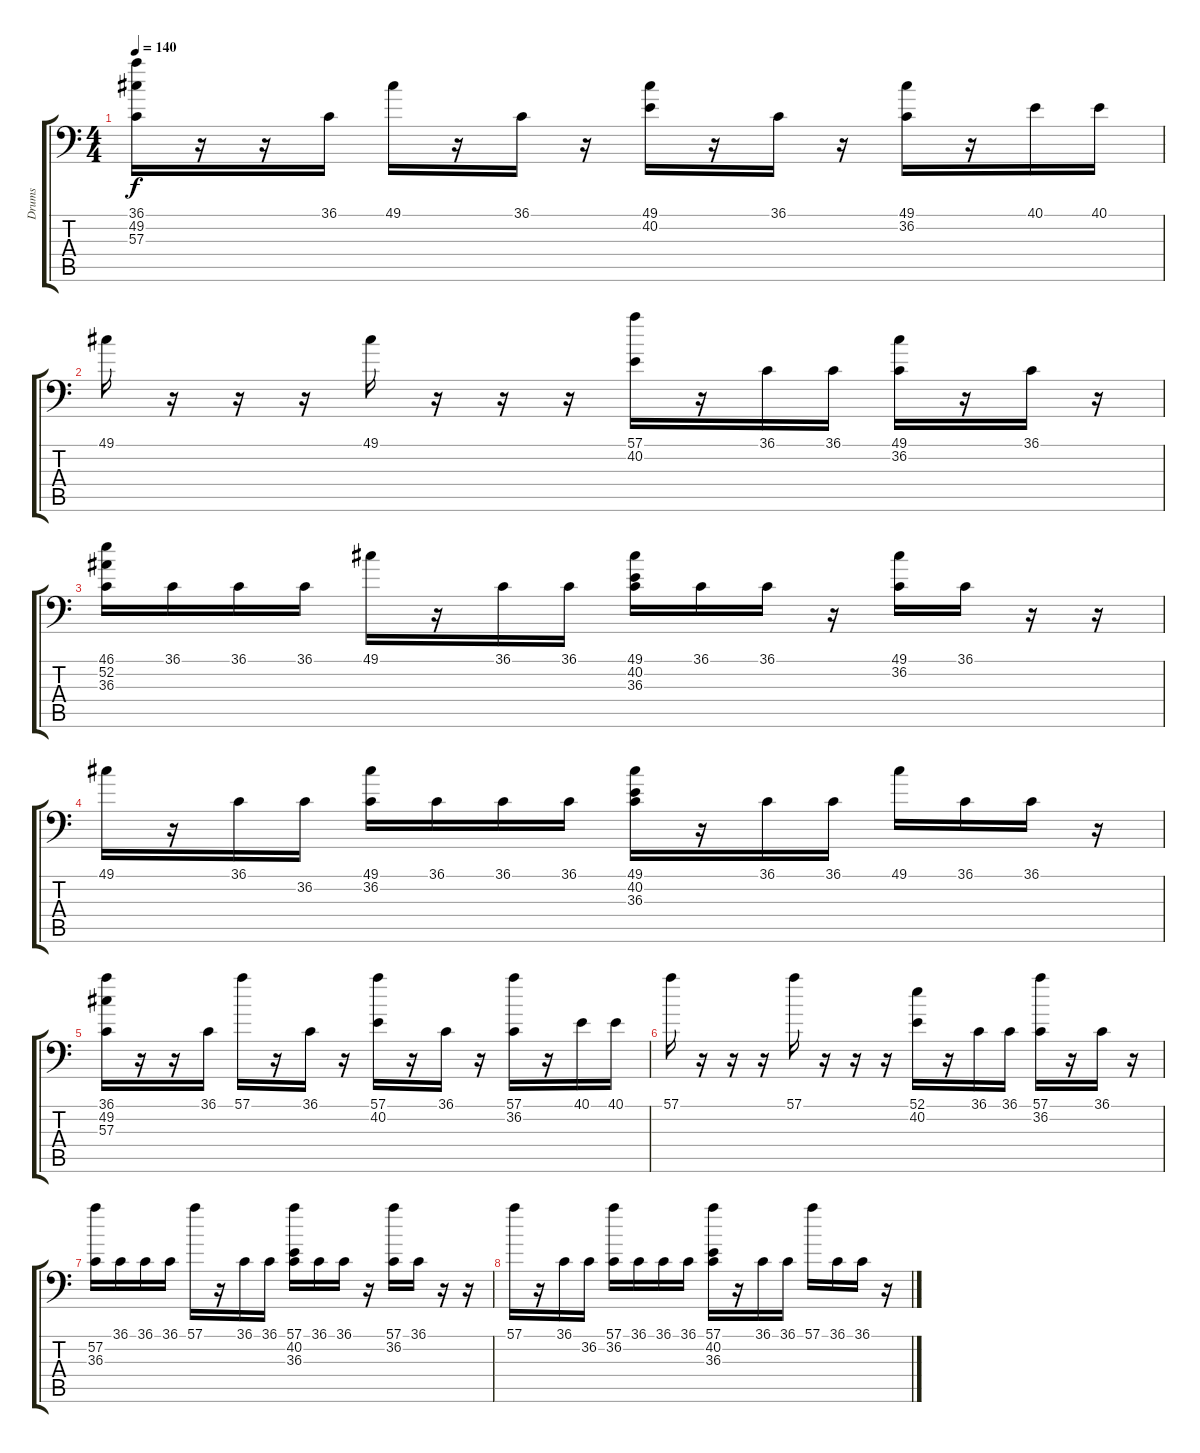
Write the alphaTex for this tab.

\track ("Drums" "Drums") {instrument acousticgrandpiano}
\staff {score tabs}
\tuning (C-1 C-1 C-1 C-1 C-1 C-1) {hide}
\ts (4 4)
\tempo 140
\clef f4
\ks c
(36.1 49.2 57.3).16{dy f} r.16 r.16 36.1.16 49.1.16 r.16 36.1.16 r.16 (49.1 40.2).16 r.16 36.1.16 r.16 (49.1 36.2).16 r.16 40.1.16 40.1.16 |
49.1.16 r.16 r.16 r.16 49.1.16 r.16 r.16 r.16 (57.1 40.2).16 r.16 36.1.16 36.1.16 (49.1 36.2).16 r.16 36.1.16 r.16 |
(46.1 52.2 36.3).16 36.1.16 36.1.16 36.1.16 49.1.16 r.16 36.1.16 36.1.16 (49.1 40.2 36.3).16 36.1.16 36.1.16 r.16 (49.1 36.2).16 36.1.16 r.16 r.16 |
49.1.16 r.16 36.1.16 36.2.16 (49.1 36.2).16 36.1.16 36.1.16 36.1.16 (49.1 40.2 36.3).16 r.16 36.1.16 36.1.16 49.1.16 36.1.16 36.1.16 r.16 |
(36.1 49.2 57.3).16 r.16 r.16 36.1.16 57.1.16 r.16 36.1.16 r.16 (57.1 40.2).16 r.16 36.1.16 r.16 (57.1 36.2).16 r.16 40.1.16 40.1.16 |
57.1.16 r.16 r.16 r.16 57.1.16 r.16 r.16 r.16 (52.1 40.2).16 r.16 36.1.16 36.1.16 (57.1 36.2).16 r.16 36.1.16 r.16 |
(57.2 36.3).16 36.1.16 36.1.16 36.1.16 57.1.16 r.16 36.1.16 36.1.16 (57.1 40.2 36.3).16 36.1.16 36.1.16 r.16 (57.1 36.2).16 36.1.16 r.16 r.16 |
57.1.16 r.16 36.1.16 36.2.16 (57.1 36.2).16 36.1.16 36.1.16 36.1.16 (57.1 40.2 36.3).16 r.16 36.1.16 36.1.16 57.1.16 36.1.16 36.1.16 r.16
